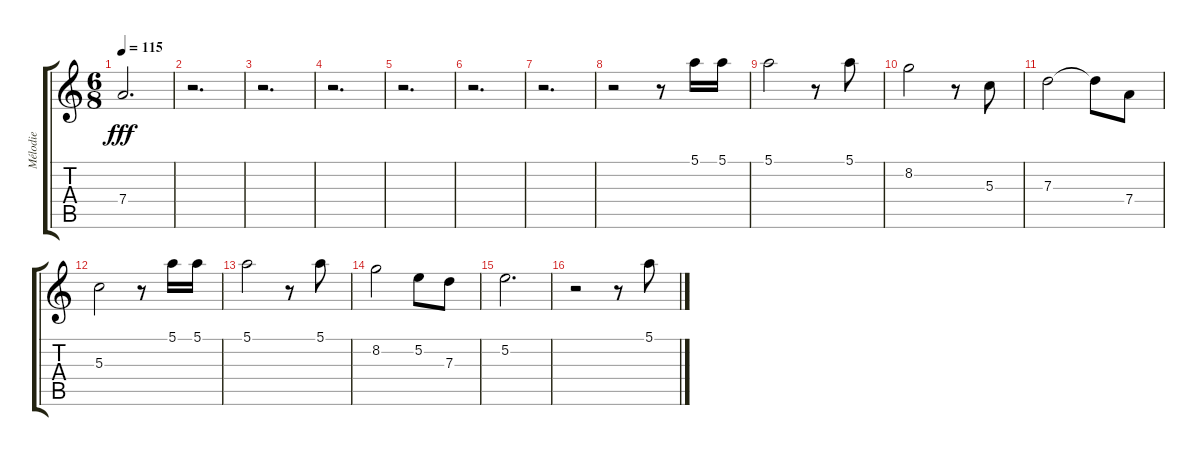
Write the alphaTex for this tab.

\track ("Mélodie" "Mélodie") {instrument electricguitarjazz}
\staff {score tabs}
\tuning (E4 B3 G3 D3 A2 E2) {hide}
\ts (6 8)
\tempo 115
\clef g2
\ks c
7.4.2{d dy fff} |
r.2{d} |
r.2{d} |
r.2{d} |
r.2{d} |
r.2{d} |
r.2{d} |
r.2 r.8 5.1.16 5.1.16 |
5.1.2 r.8 5.1.8 |
8.2.2 r.8 5.3.8 |
7.3.2 7.3{t}.8 7.4.8 |
5.3.2 r.8 5.1.16 5.1.16 |
5.1.2 r.8 5.1.8 |
8.2.2 5.2.8 7.3.8 |
5.2.2{d} |
r.2 r.8 5.1.8
